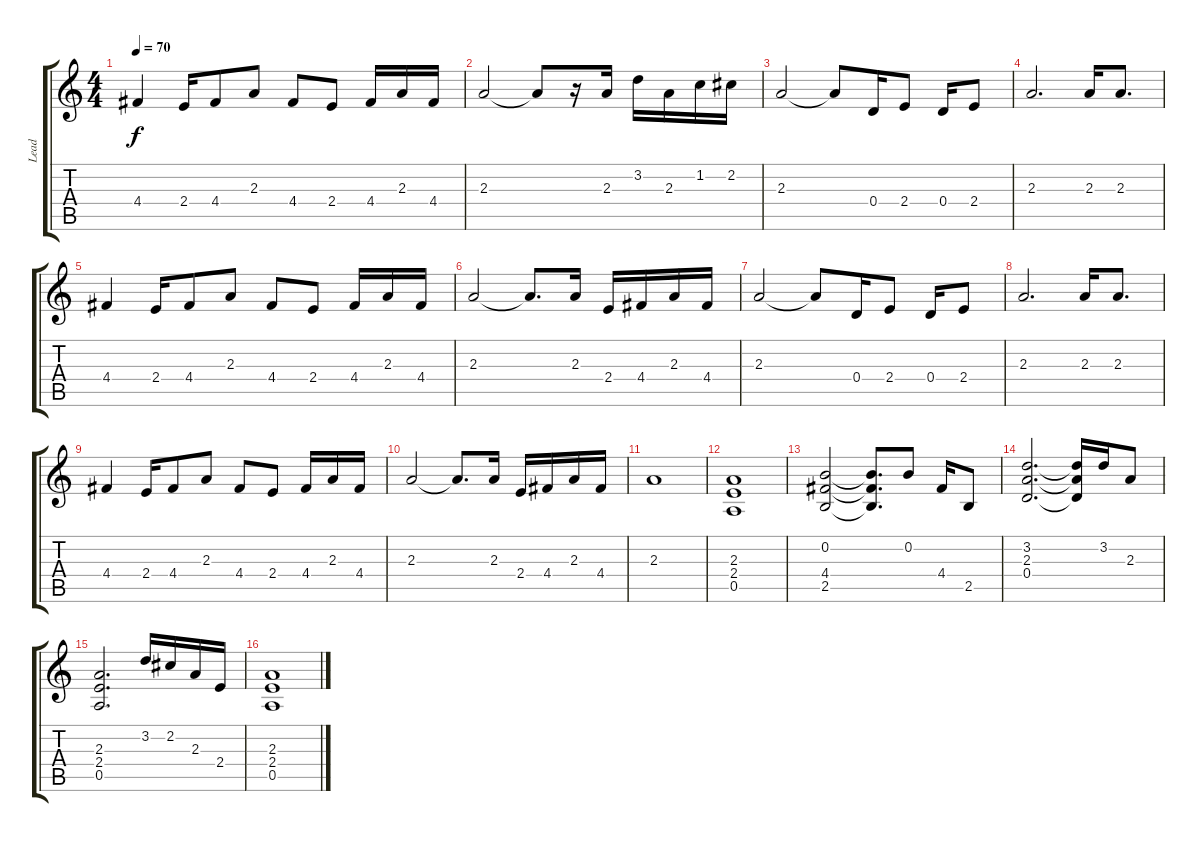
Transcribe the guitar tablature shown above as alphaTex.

\track ("Lead" "Lead") {instrument distortionguitar}
\staff {score tabs}
\tuning (E4 B3 G3 D3 A2 E2) {hide}
\ts (4 4)
\tempo 70
\clef g2
\ks c
4.4.4{dy f} 2.4.16 4.4.8 2.3.8 4.4.8 2.4.8 4.4.16 2.3.16 4.4.16 |
2.3.2 2.3{t}.8 r.16 2.3.16 3.2.16 2.3.16 1.2.16 2.2.16 |
2.3.2 2.3{t}.8 0.4.16 2.4.8 0.4.16 2.4.8 |
2.3.2{d} 2.3.16 2.3.8{d} |
4.4.4 2.4.16 4.4.8 2.3.8 4.4.8 2.4.8 4.4.16 2.3.16 4.4.16 |
2.3.2 2.3{t}.8{d} 2.3.16 2.4.16 4.4.16 2.3.16 4.4.16 |
2.3.2 2.3{t}.8 0.4.16 2.4.8 0.4.16 2.4.8 |
2.3.2{d} 2.3.16 2.3.8{d} |
4.4.4 2.4.16 4.4.8 2.3.8 4.4.8 2.4.8 4.4.16 2.3.16 4.4.16 |
2.3.2 2.3{t}.8{d} 2.3.16 2.4.16 4.4.16 2.3.16 4.4.16 |
2.3.1 |
(2.3 2.4 0.5).1 |
(0.2 4.4 2.5).2 (0.2{t} 4.4{t} 2.5{t}).8{d} 0.2.8 4.4.16 2.5.8 |
(3.2 2.3 0.4).2{d} (3.2{t} 2.3{t} 0.4{t}).16 3.2.16 2.3.8 |
(2.3 2.4 0.5).2{d} 3.2.16 2.2.16 2.3.16 2.4.16 |
(2.3 2.4 0.5).1
